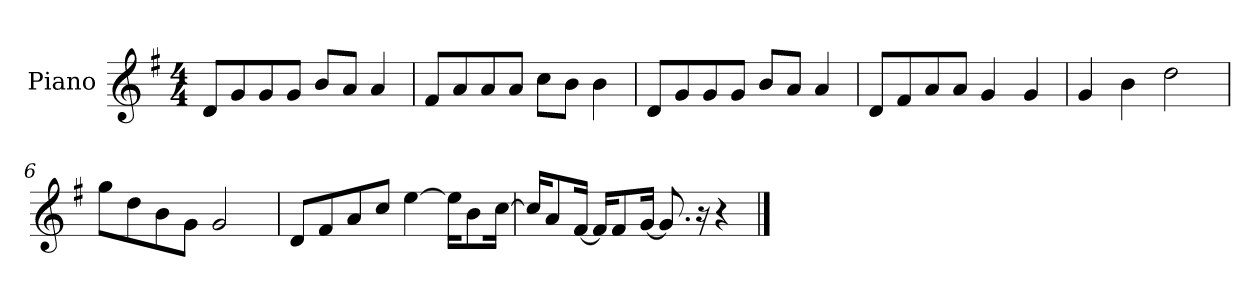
**kern
*part1
*staff1
*I"Piano
*I'P-no
*clefG2
*k[f#]
*M4/4
*MM90
=1
8d/L
8g/
8g/
8g/J
8b/L
8a/J
4a/
=2
8f#/L
8a/
8a/
8a/J
8cc\L
8b\J
4b\
=3
8d/L
8g/
8g/
8g/J
8b/L
8a/J
4a/
=4
8d/L
8f#/
8a/
8a/J
4g/
4g/
=5
4g/
4b\
2dd\
=6
8gg\L
8dd\
8b\
8g\J
2g/
!!LO:LB:g=z
=7
8d/L
8f#/
8a/
8cc/J
[4ee\
16ee\KL]
8b\
[16cc\Jk
=8
16cc/KL]
8a/
[16f#/Jk
16f#/KL]
8f#/
[16g/Jk
8.g/]
16r
4r
==
*-
